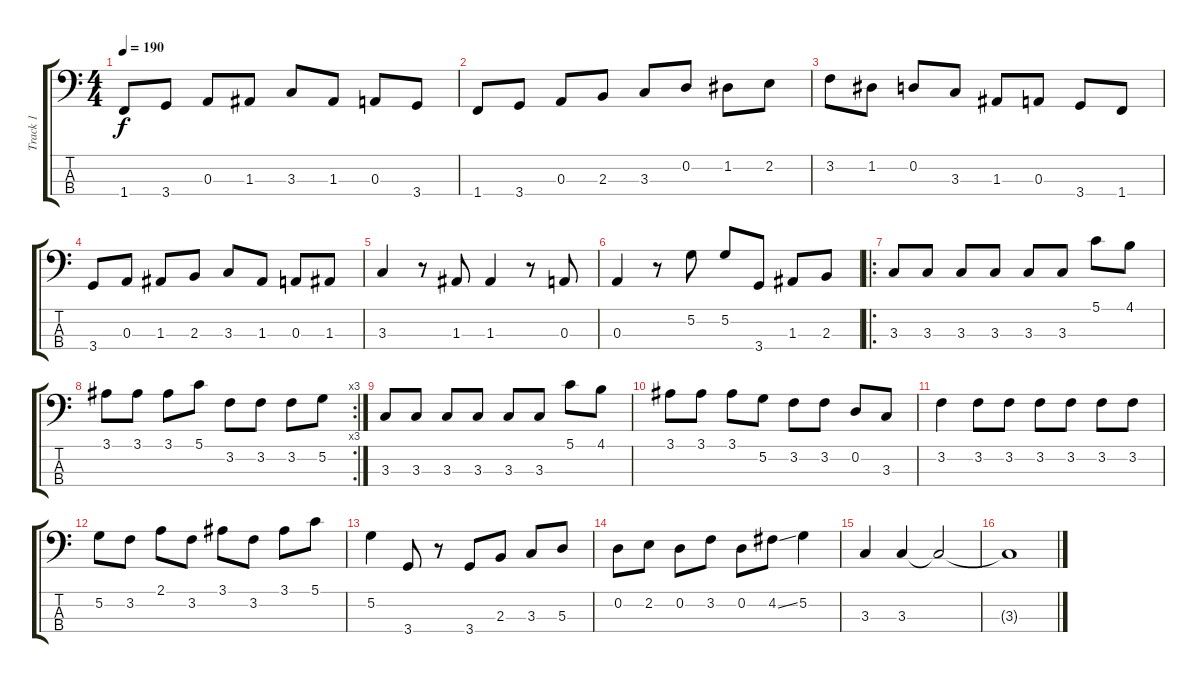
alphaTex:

\track ("Track 1" "Track 1") {instrument electricbassfinger}
\staff {score tabs}
\tuning (G2 D2 A1 E1) {hide}
\ts (4 4)
\tempo 190
\clef f4
\ks c
1.4.8{dy f} 3.4.8 0.3.8 1.3.8 3.3.8 1.3.8 0.3.8 3.4.8 |
1.4.8 3.4.8 0.3.8 2.3.8 3.3.8 0.2.8 1.2.8 2.2.8 |
3.2.8 1.2.8 0.2.8 3.3.8 1.3.8 0.3.8 3.4.8 1.4.8 |
3.4.8 0.3.8 1.3.8 2.3.8 3.3.8 1.3.8 0.3.8 1.3.8 |
3.3.4 r.8 1.3.8 1.3.4 r.8 0.3.8 |
0.3.4 r.8 5.2.8 5.2.8 3.4.8 1.3.8 2.3.8 |
\ro
3.3.8 3.3.8 3.3.8 3.3.8 3.3.8 3.3.8 5.1.8 4.1.8 |
\rc 3
3.1.8 3.1.8 3.1.8 5.1.8 3.2.8 3.2.8 3.2.8 5.2.8 |
3.3.8 3.3.8 3.3.8 3.3.8 3.3.8 3.3.8 5.1.8 4.1.8 |
3.1.8 3.1.8 3.1.8 5.2.8 3.2.8 3.2.8 0.2.8 3.3.8 |
3.2.4 3.2.8 3.2.8 3.2.8 3.2.8 3.2.8 3.2.8 |
5.2.8 3.2.8 2.1.8 3.2.8 3.1.8 3.2.8 3.1.8 5.1.8 |
5.2.4 3.4.8 r.8 3.4.8 2.3.8 3.3.8 5.3.8 |
0.2.8 2.2.8 0.2.8 3.2.8 0.2.8 4.2{ss}.8 5.2.4 |
3.3.4 3.3.4 3.3{t}.2 |
3.3{t}.1
